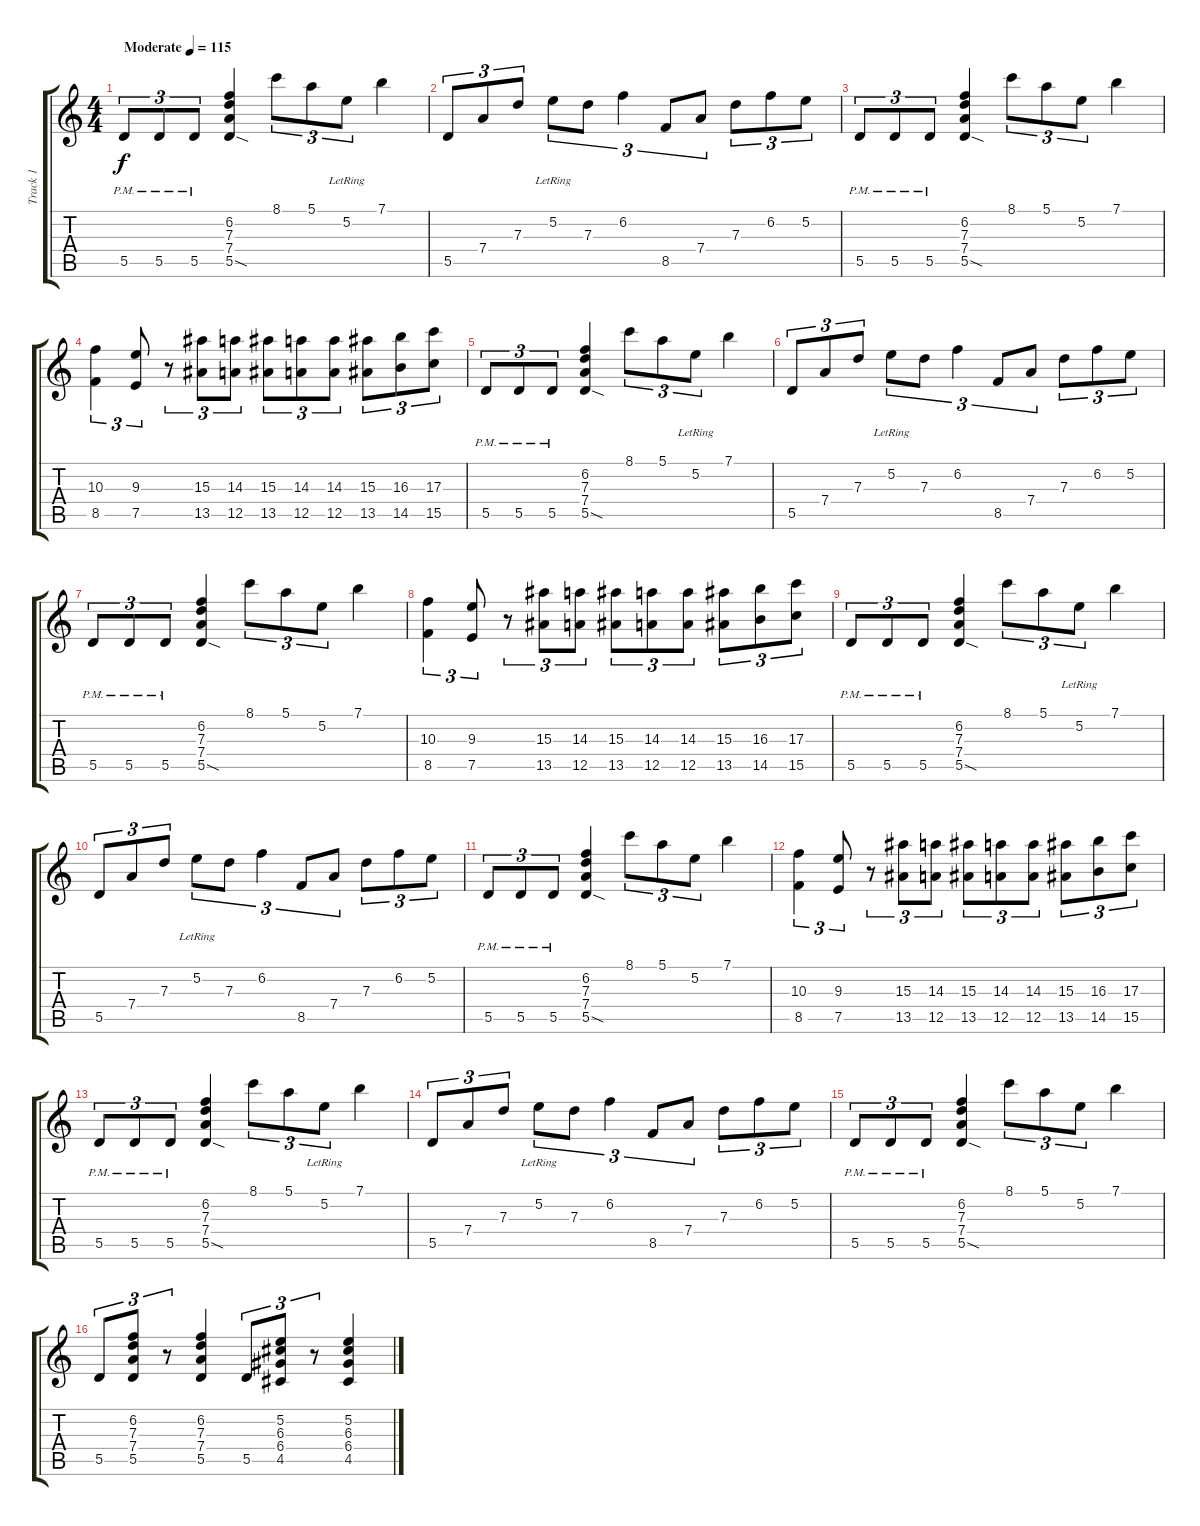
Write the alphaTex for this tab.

\track ("Track 1" "Track 1") {instrument distortionguitar}
\staff {score tabs}
\tuning (E4 B3 G3 D3 A2 E2) {hide}
\ts (4 4)
\tempo (115 "Moderate")
\clef g2
\ks c
5.5{pm}.8{tu (3 2) dy f instrument distortionguitar} 5.5{pm}.8{tu (3 2)} 5.5{pm}.8{tu (3 2)} (6.2 7.3 7.4 5.5{sod}).4 8.1.8{tu (3 2)} 5.1.8{tu (3 2)} 5.2{lr}.8{tu (3 2)} 7.1.4 |
5.5.8{tu (3 2)} 7.4.8{tu (3 2)} 7.3.8{tu (3 2)} 5.2{lr}.8{tu (3 2)} 7.3.8{tu (3 2)} 6.2.4{tu (3 2)} 8.5.8{tu (3 2)} 7.4.8{tu (3 2)} 7.3.8{tu (3 2)} 6.2.8{tu (3 2)} 5.2.8{tu (3 2)} |
5.5{pm}.8{tu (3 2)} 5.5{pm}.8{tu (3 2)} 5.5{pm}.8{tu (3 2)} (6.2 7.3 7.4 5.5{sod}).4 8.1.8{tu (3 2)} 5.1.8{tu (3 2)} 5.2.8{tu (3 2)} 7.1.4 |
(10.3 8.5).4{tu (3 2)} (9.3 7.5).8{tu (3 2)} r.8{tu (3 2)} (15.3 13.5).8{tu (3 2)} (14.3 12.5).8{tu (3 2)} (15.3 13.5).8{tu (3 2)} (14.3 12.5).8{tu (3 2)} (14.3 12.5).8{tu (3 2)} (15.3 13.5).8{tu (3 2)} (16.3 14.5).8{tu (3 2)} (17.3 15.5).8{tu (3 2)} |
5.5{pm}.8{tu (3 2)} 5.5{pm}.8{tu (3 2)} 5.5{pm}.8{tu (3 2)} (6.2 7.3 7.4 5.5{sod}).4 8.1.8{tu (3 2)} 5.1.8{tu (3 2)} 5.2{lr}.8{tu (3 2)} 7.1.4 |
5.5.8{tu (3 2)} 7.4.8{tu (3 2)} 7.3.8{tu (3 2)} 5.2{lr}.8{tu (3 2)} 7.3.8{tu (3 2)} 6.2.4{tu (3 2)} 8.5.8{tu (3 2)} 7.4.8{tu (3 2)} 7.3.8{tu (3 2)} 6.2.8{tu (3 2)} 5.2.8{tu (3 2)} |
5.5{pm}.8{tu (3 2)} 5.5{pm}.8{tu (3 2)} 5.5{pm}.8{tu (3 2)} (6.2 7.3 7.4 5.5{sod}).4 8.1.8{tu (3 2)} 5.1.8{tu (3 2)} 5.2.8{tu (3 2)} 7.1.4 |
(10.3 8.5).4{tu (3 2)} (9.3 7.5).8{tu (3 2)} r.8{tu (3 2)} (15.3 13.5).8{tu (3 2)} (14.3 12.5).8{tu (3 2)} (15.3 13.5).8{tu (3 2)} (14.3 12.5).8{tu (3 2)} (14.3 12.5).8{tu (3 2)} (15.3 13.5).8{tu (3 2)} (16.3 14.5).8{tu (3 2)} (17.3 15.5).8{tu (3 2)} |
5.5{pm}.8{tu (3 2)} 5.5{pm}.8{tu (3 2)} 5.5{pm}.8{tu (3 2)} (6.2 7.3 7.4 5.5{sod}).4 8.1.8{tu (3 2)} 5.1.8{tu (3 2)} 5.2{lr}.8{tu (3 2)} 7.1.4 |
5.5.8{tu (3 2)} 7.4.8{tu (3 2)} 7.3.8{tu (3 2)} 5.2{lr}.8{tu (3 2)} 7.3.8{tu (3 2)} 6.2.4{tu (3 2)} 8.5.8{tu (3 2)} 7.4.8{tu (3 2)} 7.3.8{tu (3 2)} 6.2.8{tu (3 2)} 5.2.8{tu (3 2)} |
5.5{pm}.8{tu (3 2)} 5.5{pm}.8{tu (3 2)} 5.5{pm}.8{tu (3 2)} (6.2 7.3 7.4 5.5{sod}).4 8.1.8{tu (3 2)} 5.1.8{tu (3 2)} 5.2.8{tu (3 2)} 7.1.4 |
(10.3 8.5).4{tu (3 2)} (9.3 7.5).8{tu (3 2)} r.8{tu (3 2)} (15.3 13.5).8{tu (3 2)} (14.3 12.5).8{tu (3 2)} (15.3 13.5).8{tu (3 2)} (14.3 12.5).8{tu (3 2)} (14.3 12.5).8{tu (3 2)} (15.3 13.5).8{tu (3 2)} (16.3 14.5).8{tu (3 2)} (17.3 15.5).8{tu (3 2)} |
5.5{pm}.8{tu (3 2)} 5.5{pm}.8{tu (3 2)} 5.5{pm}.8{tu (3 2)} (6.2 7.3 7.4 5.5{sod}).4 8.1.8{tu (3 2)} 5.1.8{tu (3 2)} 5.2{lr}.8{tu (3 2)} 7.1.4 |
5.5.8{tu (3 2)} 7.4.8{tu (3 2)} 7.3.8{tu (3 2)} 5.2{lr}.8{tu (3 2)} 7.3.8{tu (3 2)} 6.2.4{tu (3 2)} 8.5.8{tu (3 2)} 7.4.8{tu (3 2)} 7.3.8{tu (3 2)} 6.2.8{tu (3 2)} 5.2.8{tu (3 2)} |
5.5{pm}.8{tu (3 2)} 5.5{pm}.8{tu (3 2)} 5.5{pm}.8{tu (3 2)} (6.2 7.3 7.4 5.5{sod}).4 8.1.8{tu (3 2)} 5.1.8{tu (3 2)} 5.2.8{tu (3 2)} 7.1.4 |
5.5.8{tu (3 2)} (6.2 7.3 7.4 5.5).8{tu (3 2)} r.8{tu (3 2)} (6.2 7.3 7.4 5.5).4 5.5.8{tu (3 2)} (5.2 6.3 6.4 4.5).8{tu (3 2)} r.8{tu (3 2)} (5.2 6.3 6.4 4.5).4
